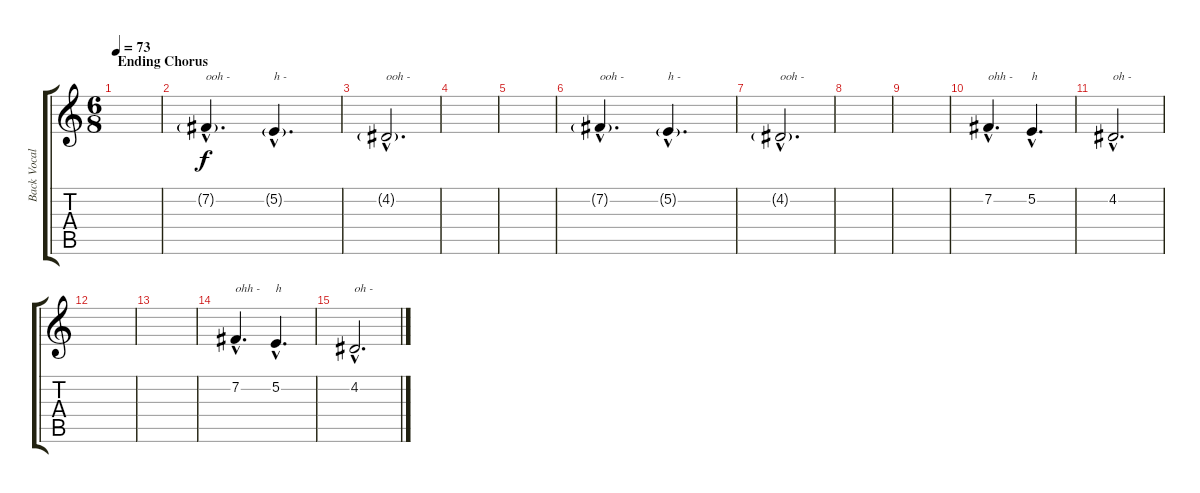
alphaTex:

\track ("Back Vocal" "Back Vocal") {instrument baritonesax}
\staff {score tabs}
\tuning (E4 B3 G3 D3 A2 E2) {hide}
\ts (6 8)
\section ("" "Ending Chorus")
\tempo 73
\clef g2
\ks c
|
7.2{g hac}.4{d txt "ooh -"} 5.2{g hac}.4{d txt "h -"} |
4.2{g hac}.2{d txt "ooh -"} |
|
|
7.2{g hac}.4{d txt "ooh -"} 5.2{g hac}.4{d txt "h -"} |
4.2{g hac}.2{d txt "ooh -"} |
|
|
7.2{hac}.4{d txt "ohh -" dy f} 5.2{hac}.4{d txt "h"} |
4.2{hac}.2{d txt "oh -"} |
|
|
7.2{hac}.4{d txt "ohh -"} 5.2{hac}.4{d txt "h"} |
4.2{hac}.2{d txt "oh -"}
